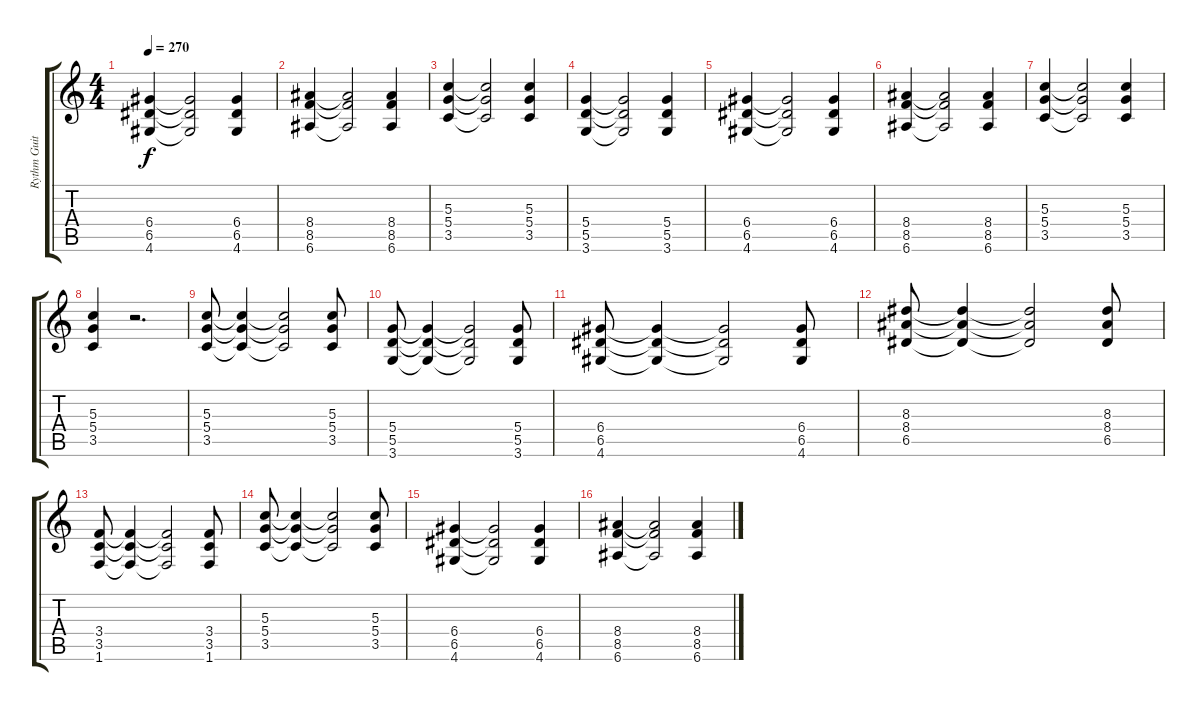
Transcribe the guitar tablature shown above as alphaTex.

\track ("Rythm Guitar" "Rythm Guit") {instrument overdrivenguitar}
\staff {score tabs}
\tuning (E4 B3 G3 D3 A2 E2) {hide}
\ts (4 4)
\tempo 270
\clef g2
\ks c
(6.4 6.5 4.6).4{dy f} (6.4{t} 6.5{t} 4.6{t}).2 (6.4 6.5 4.6).4 |
(8.4 8.5 6.6).4 (8.4{t} 8.5{t} 6.6{t}).2 (8.4 8.5 6.6).4 |
(5.3 5.4 3.5).4 (5.3{t} 5.4{t} 3.5{t}).2 (5.3 5.4 3.5).4 |
(5.4 5.5 3.6).4 (5.4{t} 5.5{t} 3.6{t}).2 (5.4 5.5 3.6).4 |
(6.4 6.5 4.6).4 (6.4{t} 6.5{t} 4.6{t}).2 (6.4 6.5 4.6).4 |
(8.4 8.5 6.6).4 (8.4{t} 8.5{t} 6.6{t}).2 (8.4 8.5 6.6).4 |
(5.3 5.4 3.5).4 (5.3{t} 5.4{t} 3.5{t}).2 (5.3 5.4 3.5).4 |
(5.3 5.4 3.5).4 r.2{d} |
(5.3 5.4 3.5).8 (5.3{t} 5.4{t} 3.5{t}).4 (5.3{t} 5.4{t} 3.5{t}).2 (5.3 5.4 3.5).8 |
(5.4 5.5 3.6).8 (5.4{t} 5.5{t} 3.6{t}).4 (5.4{t} 5.5{t} 3.6{t}).2 (5.4 5.5 3.6).8 |
(6.4 6.5 4.6).8 (6.4{t} 6.5{t} 4.6{t}).4 (6.4{t} 6.5{t} 4.6{t}).2 (6.4 6.5 4.6).8 |
(8.3 8.4 6.5).8 (8.3{t} 8.4{t} 6.5{t}).4 (8.3{t} 8.4{t} 6.5{t}).2 (8.3 8.4 6.5).8 |
(3.4 3.5 1.6).8 (3.4{t} 3.5{t} 1.6{t}).4 (3.4{t} 3.5{t} 1.6{t}).2 (3.4 3.5 1.6).8 |
(5.3 5.4 3.5).8 (5.3{t} 5.4{t} 3.5{t}).4 (5.3{t} 5.4{t} 3.5{t}).2 (5.3 5.4 3.5).8 |
(6.4 6.5 4.6).4 (6.4{t} 6.5{t} 4.6{t}).2 (6.4 6.5 4.6).4 |
(8.4 8.5 6.6).4 (8.4{t} 8.5{t} 6.6{t}).2 (8.4 8.5 6.6).4
